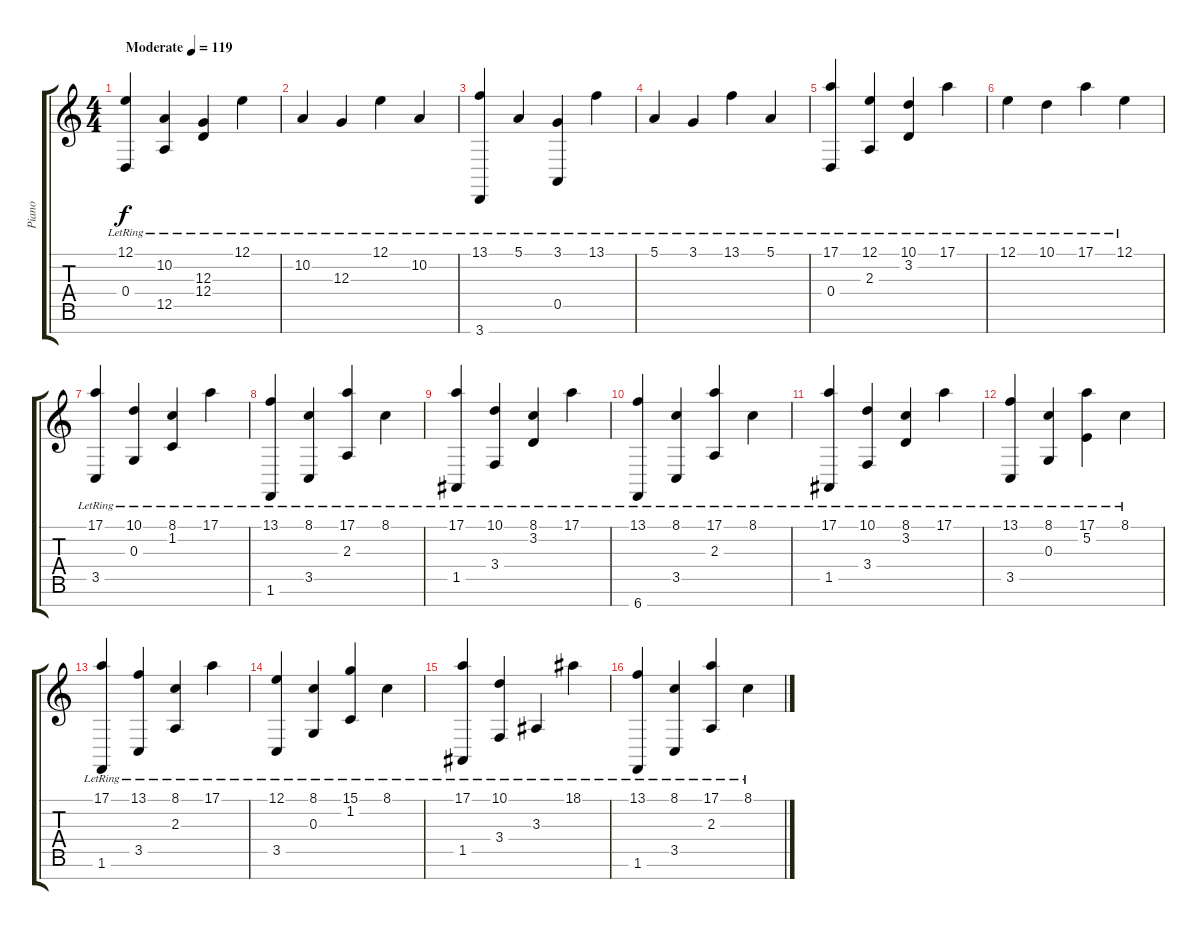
\track ("Piano" "Piano") {instrument acousticgrandpiano}
\staff {score tabs}
\tuning (E4 B3 G3 D3 A2 E2 B1) {hide}
\ts (4 4)
\tempo (119 "Moderate")
\clef g2
\ks c
(12.1{lr} 0.4{lr}).4{dy f instrument acousticgrandpiano} (10.2{lr} 12.5{lr}).4 (12.3{lr} 12.4{lr}).4 12.1{lr}.4 |
10.2{lr}.4 12.3{lr}.4 12.1{lr}.4 10.2{lr}.4 |
(13.1{lr} 3.7{lr}).4 5.1{lr}.4 (3.1{lr} 0.5{lr}).4 13.1{lr}.4 |
5.1{lr}.4 3.1{lr}.4 13.1{lr}.4 5.1{lr}.4 |
(17.1{lr} 0.4{lr}).4 (12.1{lr} 2.3{lr}).4 (10.1{lr} 3.2{lr}).4 17.1{lr}.4 |
12.1{lr}.4 10.1{lr}.4 17.1{lr}.4 12.1{lr}.4 |
(17.1{lr} 3.5{lr}).4 (10.1{lr} 0.3{lr}).4 (8.1{lr} 1.2{lr}).4 17.1{lr}.4 |
(13.1{lr} 1.6{lr}).4 (8.1{lr} 3.5{lr}).4 (17.1{lr} 2.3{lr}).4 8.1{lr}.4 |
(17.1{lr} 1.5{lr}).4 (10.1{lr} 3.4{lr}).4 (8.1{lr} 3.2{lr}).4 17.1{lr}.4 |
(13.1{lr} 6.7{lr}).4 (8.1{lr} 3.5{lr}).4 (17.1{lr} 2.3{lr}).4 8.1{lr}.4 |
(17.1{lr} 1.5{lr}).4 (10.1{lr} 3.4{lr}).4 (8.1{lr} 3.2{lr}).4 17.1{lr}.4 |
(13.1{lr} 3.5{lr}).4 (8.1{lr} 0.3{lr}).4 (17.1{lr} 5.2{lr}).4 8.1{lr}.4 |
(17.1{lr} 1.6{lr}).4 (13.1{lr} 3.5{lr}).4 (8.1{lr} 2.3{lr}).4 17.1{lr}.4 |
(12.1{lr} 3.5{lr}).4 (8.1{lr} 0.3{lr}).4 (15.1{lr} 1.2{lr}).4 8.1{lr}.4 |
(17.1{lr} 1.5{lr}).4 (10.1{lr} 3.4{lr}).4 3.3{lr}.4 18.1{lr}.4 |
(13.1{lr} 1.6{lr}).4 (8.1{lr} 3.5{lr}).4 (17.1{lr} 2.3{lr}).4 8.1{lr}.4
